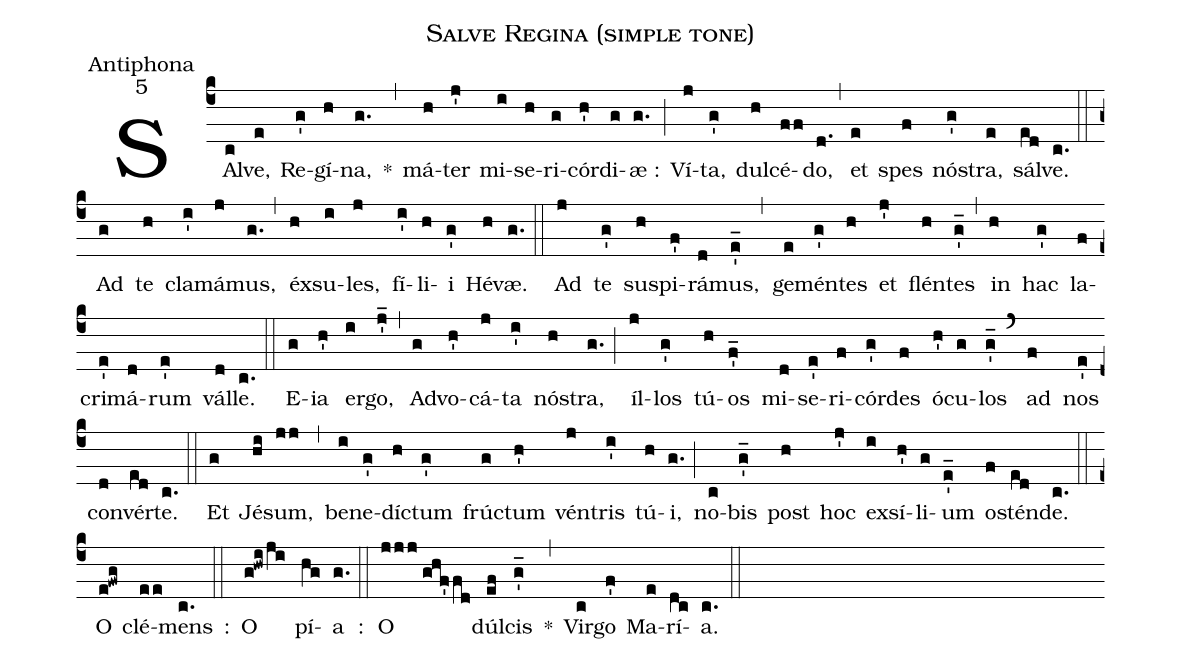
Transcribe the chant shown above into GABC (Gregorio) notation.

name:Salve Regina (simple tone);
office-part:Antiphona;
mode:5;
%%
%%
(c4) SAl(c)ve,(e) Re(g')gí(h)na,(g.) *(,) má(h)ter(j') mi(i)se(h)ri(g)cór(h')di(g)æ :(g.) (;) Ví(j)ta,(g') dul(h)cé(ff)do,(d.) (,) et(e) spes(f) nó(g')stra,(e) sál(ed)ve.(c.) (::) Ad(g) te(h) cla(i')má(j)mus,(g.) (,) éx(h)su(i)les,(j) fí(i')li(h)i(g') Hé(h)væ.(g.) (::) Ad(j) te(g') sus(h)pi(f')rá(d)mus,(e'_) (,) ge(e)mén(g')tes(h) et(j') flén(h)tes(g'_) (,) in(h) hac(g') la(f)cri(e')má(d)rum(e') vál(d)le.(c.) (::) E(g)ia(h') er(i)go,(j'_) (,) Ad(g)vo(h')cá(j)ta(i') nó(h)stra,(g.) (;) íl(j)los(g') tú(h)os(f'_) mi(d)se(e')ri(f)cór(g')des(f) ó(h')cu(g)los(g'_) (`) ad(f) nos(e') con(d)vér(ed)te.(c.) (::) Et(g) Jé(hi)sum,(jj) (,) be(i)ne(g')dí(h)ctum(g') frúc(g)tum(h') vén(j)tris(i') tú(h)i,(g.) (;) no(c)bis(g'_) post(h) hoc(j') ex(i)sí(h')li(g)um(e'_) o(f)stén(ed)de.(c.) (::) O(e!fwg) clé(ee)mens(c.) :(::) O(g!hwi/ji) pí(hg)a(g.) :(::) O(jjj//ghf'fd) dúl(ef)cis(g'_) *(,) Vir(c)go(f') Ma(e)rí(dc)a.(c.) (::)
